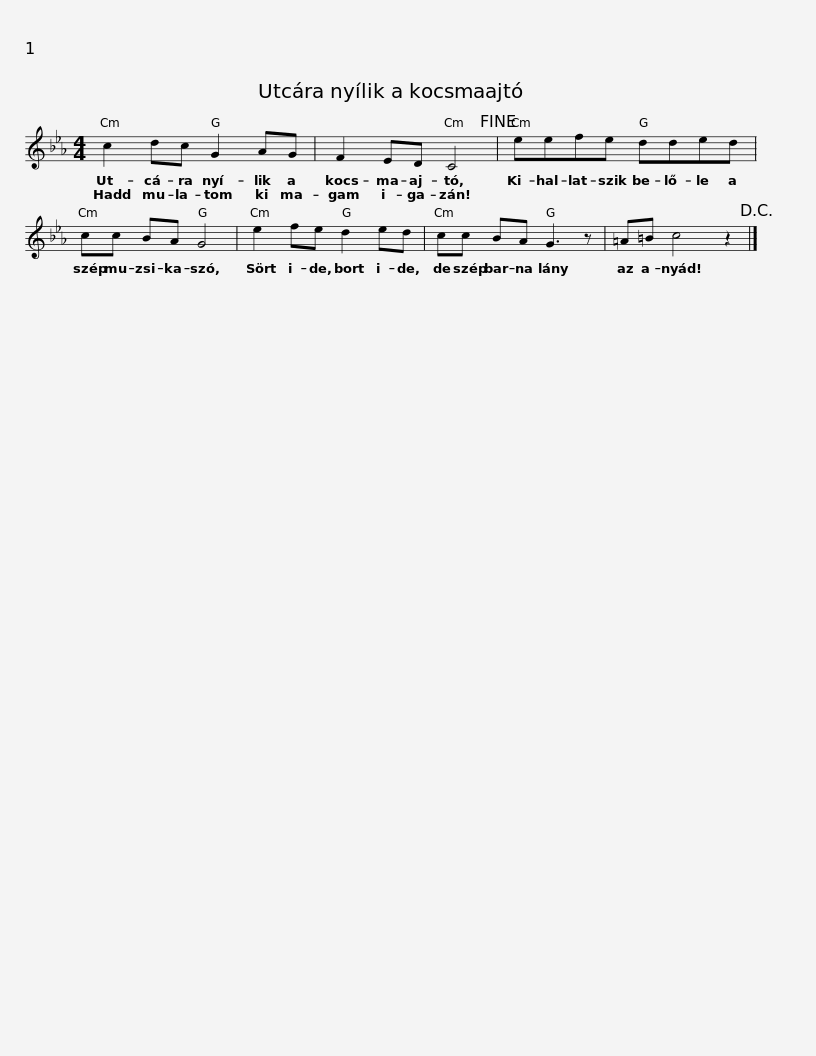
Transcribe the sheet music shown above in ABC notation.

X:1
L:1/8
M:4/4
I:linebreak $
K:Eb
V:1 treble
V:1
 c2 dc G2 AG | F2 ED C4!fine! | eefe dded | cc BA G4 |$ e2 fe d2 ed | %5
 cc BA G3 z | =A=B c4 z2!D.C.! |] %7
